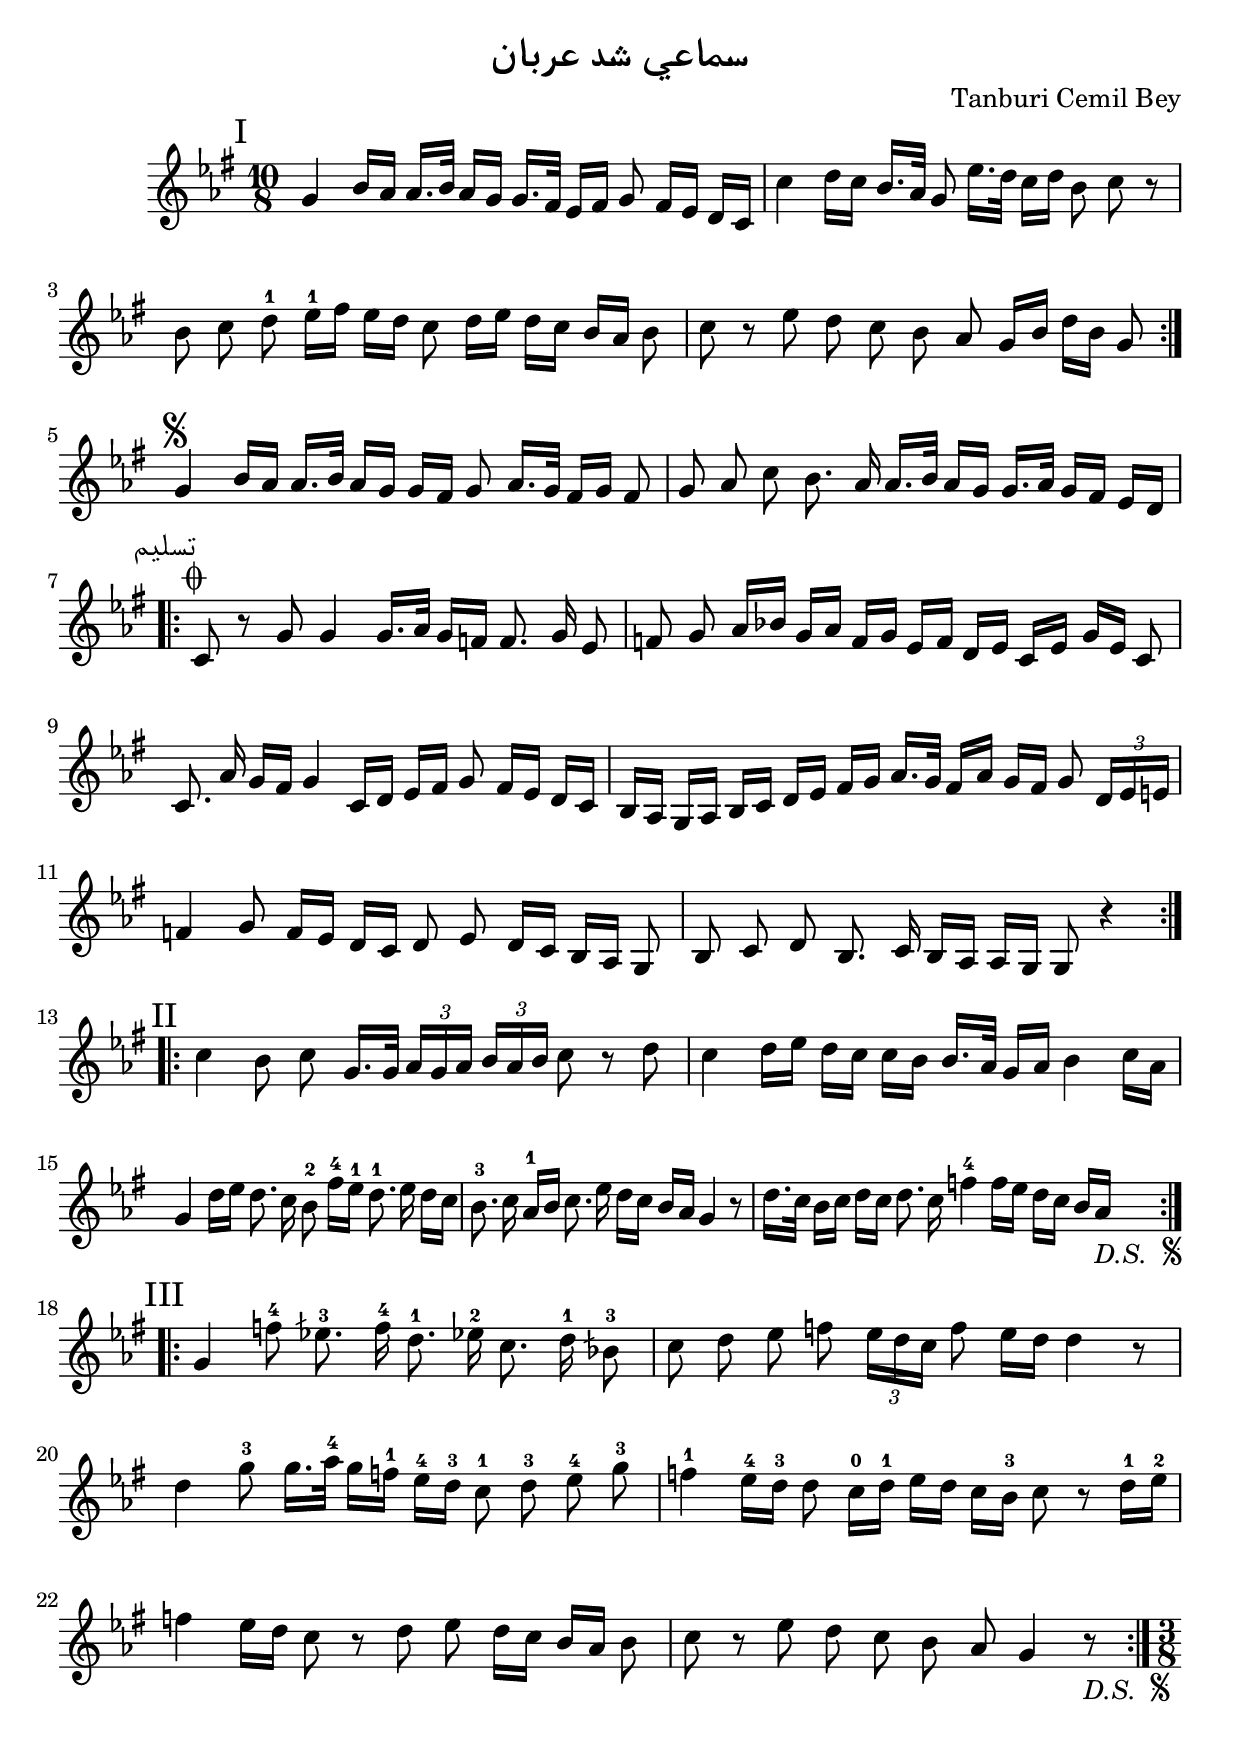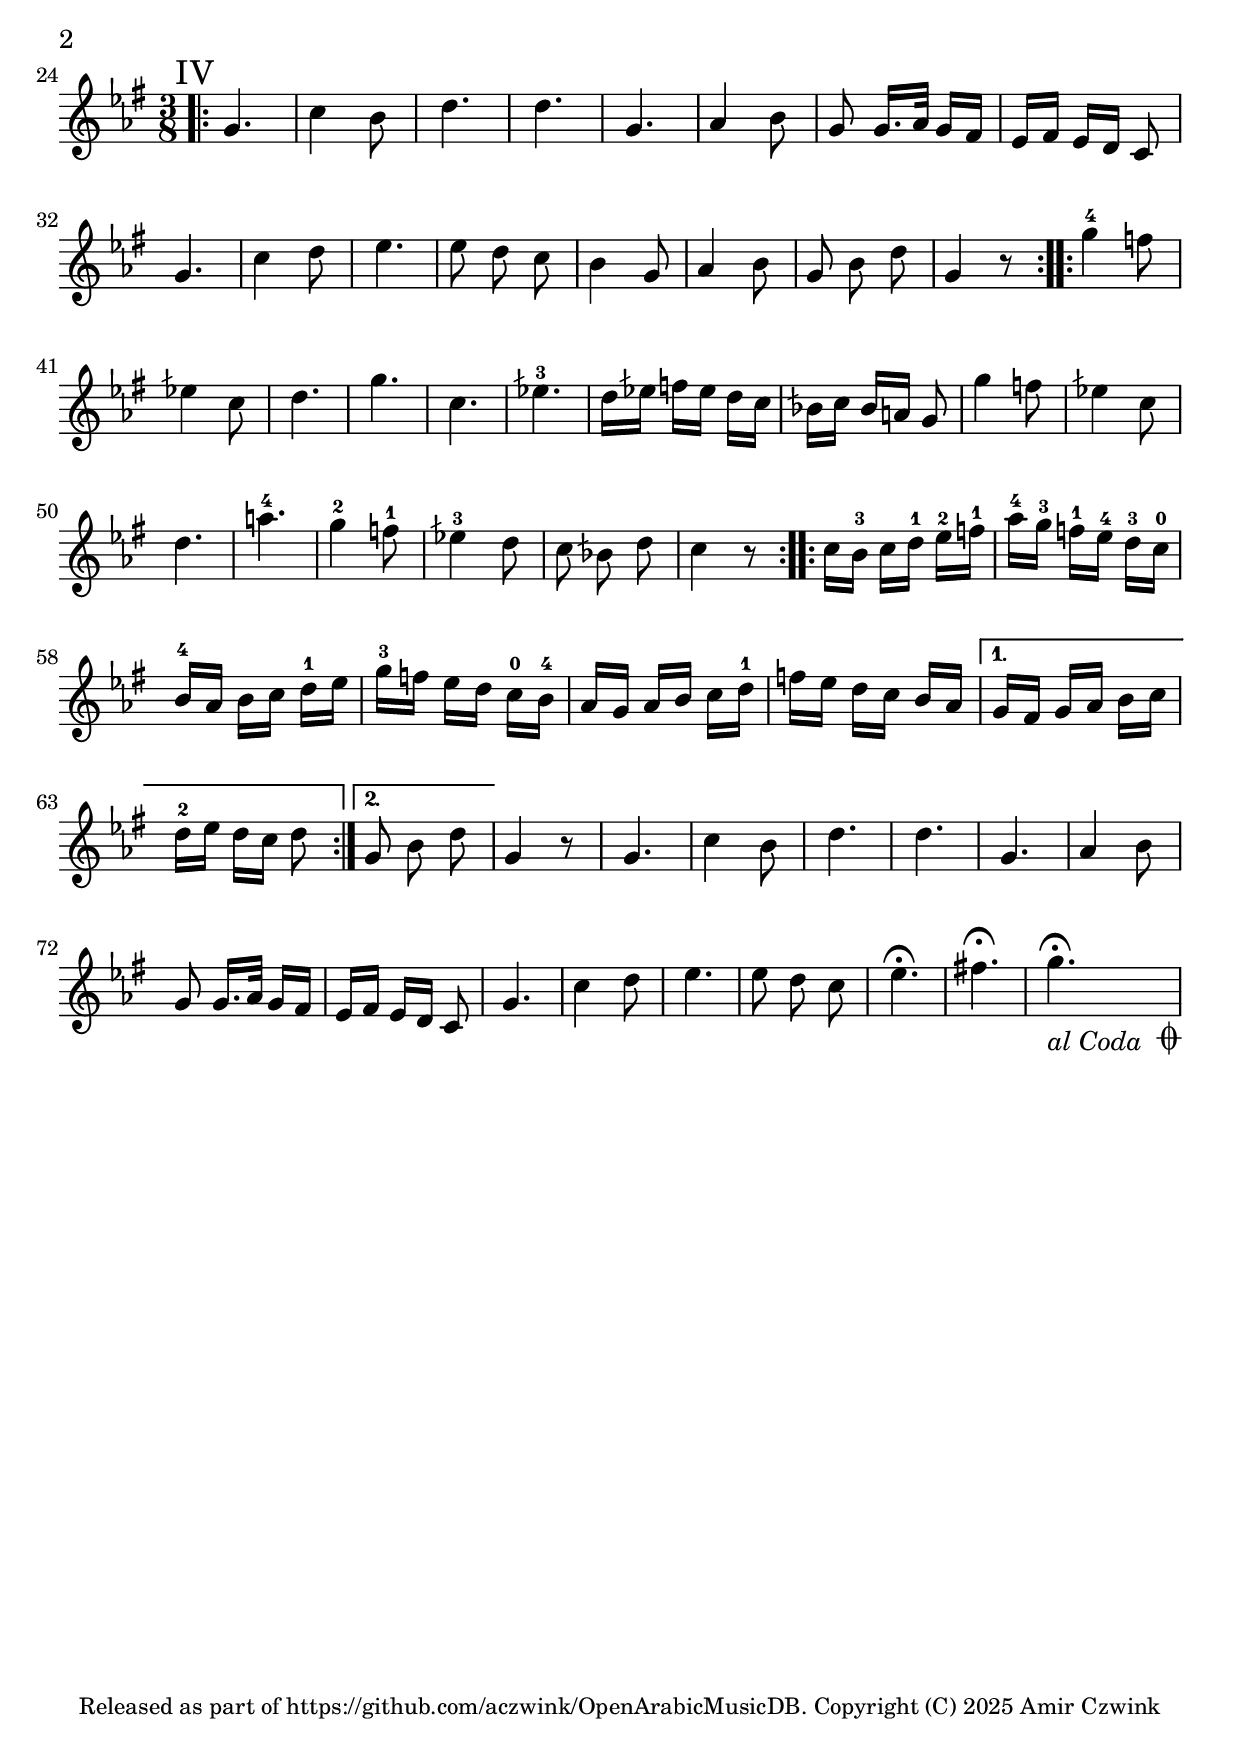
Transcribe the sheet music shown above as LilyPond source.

%  OpenArabicMusicDB
%  Copyright (C) 2025 Amir Czwink (amir130@hotmail.de)
  
%  This program is free software: you can redistribute it and/or modify
%  it under the terms of the GNU Affero General Public License as published by
%  the Free Software Foundation, either version 3 of the License, or
%  (at your option) any later version.
  
%  This program is distributed in the hope that it will be useful,
%  but WITHOUT ANY WARRANTY; without even the implied warranty of
%  MERCHANTABILITY or FITNESS FOR A PARTICULAR PURPOSE.  See the
%  GNU Affero General Public License for more details.
 
%  You should have received a copy of the GNU Affero General Public License
%  along with this program.  If not, see <http://www.gnu.org/licenses/>.
\version "2.20.0"
\include "arabic.ly"
\language "italiano"

\header
{
	title = "سماعي شد عربان"
	composer = "Tanburi Cemil Bey"
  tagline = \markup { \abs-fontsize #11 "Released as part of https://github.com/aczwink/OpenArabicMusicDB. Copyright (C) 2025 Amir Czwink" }
}

#(set-global-staff-size 23)

\score {
  \header {
    piece = ""
  }
  \new Staff \relative sol'
  {
    \set Staff.extraNatural = ##f
    \key sol \hijaz_kar
    \time 10/8
    
    \set Timing.beamExceptions = #'()
    \set Timing.baseMoment = #(ly:make-moment 1/8)
    \set Timing.beatStructure = 1,1,1,1,1,1,1,1,1,1
    
    \mark "I"
    \repeat volta 2
    {
      sol4 si16 lab lab16. si32 lab16 sol sol16. fad32 mib16 fad sol8 fad16 mib re do |
      do'4 re16 do si16. lab32 sol8 mib'16. re32 do16 re si8 do r |
      si do re-1 mib16-1 fad mib re do8 re16 mib re do si lab si8 |
      do r mib re do si lab sol16 si re si sol8 |
    }
    \break
    
    %bridge
    sol4^\markup { \musicglyph "scripts.segno" } si16 lab lab16. si32 lab16 sol sol fad sol8 lab16. sol32 fad16 sol fad8 |
    sol lab do si8. lab16 lab16. si32 lab16 sol sol16. lab32 sol16 fad mib re |
    
    \mark "تسليم"
    \repeat volta 2
    {
      do8^\markup{ \musicglyph "scripts.coda" } r8 sol' sol4 sol16. lab32 sol16 fa fa8. sol16 mib8 |
      fa sol lab16 sib sol lab fa sol mib fa re mib do mib sol mib do8 |
      do8. lab'16 sol fad sol4 do,16 re mib fad sol8 fad16 mib re do |
      si lab sol lab si do re mib fad sol lab16. sol32 fad16 lab sol fad sol8 \tuplet 3/2 { re16 mib mi } |
      fa4 sol8 fa16 mib re do re8 mib re16 do si lab sol8 |
      si do re si8. do16 si lab lab sol sol8 r4 |
    }
    \break
    
    \mark "II"
    \repeat volta 2
    {
      do'4 si8 do sol16. sol32 \tuplet 3/2 { lab16 sol lab } \tuplet 3/2 { si lab si } do8 r re |
      do4 re16 mib re do do si si16. lab32 sol16 lab si4 do16 lab |
      sol4 re'16 mib re8. do16 si8-2 fad'16-4 mib-1 re8.-1 mib16 re do |
      si8.-3 do16 lab-1 si do8. mib16 re do si lab sol4 r8 |
      re'16. do32 si16 do re do re8. do16 fa4-4 fa16 mib re do si lab-\markup { \italic "D.S. " \tiny \raise #1 \musicglyph "scripts.segno"} |
    }
    \break
    
    \mark "III"
    \repeat volta 2
    {
      sol4 fa'8-4 misb8.-3 fa16-4 re8.-1 mib16-2 do8. re16-1 sisb8-3 |
      do re mib fa \tuplet 3/2 { mib16 re do } fa8 mib16 re re4 r8 |
      re4 sol8-3 sol16. lab32-4 sol16 fa-1 mib-4 re-3 do8-1 re-3 mib-4 sol-3 |
      fa4-1 mib16-4 re-3 re8 do16-0 re-1 mib re do si-3 do8 r re16-1 mib-2 |
      fa4 mib16 re do8 r re mib re16 do si lab si8 |
      do r mib re do si lab sol4 r8-\markup { \italic "D.S. " \tiny \raise #1 \musicglyph "scripts.segno"} |
    }
    \break
    
    \mark \markup { "IV" }
    \time 3/8
    \set Timing.beamExceptions = #'()
    \set Timing.baseMoment = #(ly:make-moment 1/8)
    \set Timing.beatStructure = 1,1,1
    \repeat volta 2
    {
      sol4. |
      do4 si8 |
      re4. |
      re |
      sol, |
      lab4 si8 |
      sol sol16. lab32 sol16 fad |
      mib fad mib re do8 |
      sol'4. |
      do4 re8 |
      mib4. |
      mib8 re do |
      si4 sol8 |
      lab4 si8 |
      sol si re |
      sol,4 r8 |
    }
    \repeat volta 2
    {
      sol'4-4 fa8 |
      misb4 do8 |
      re4. |
      sol |
      do, |
      misb-3 |
      re16 misb fa misb re do |
      sisb do sisb la sol8 |
      sol'4 fa8 |
      misb4 do8 |
      re4. |
      la'-4 |
      sol4-2 fa8-1 |
      misb4-3 re8 |
      do sisb re |
      do4 r8 |
    }
    \repeat volta 2
    {
      do16 si-3 do re-1 mib-2 fa-1 |
      lab-4 sol-3 fa-1 mib-4 re-3 do-0 |
      si-4 lab si do re-1 mib |
      sol-3 fa mib re do-0 si-4 |
      lab sol lab si do re-1 |
      fa mib re do si lab |
      \alternative
      {
        { sol fad sol lab si do | re-2 mib re do re8 |}
        { sol, si re | }
      }
    }
    sol,4 r8 |
    sol4. |
    do4 si8 |
    re4. |
    re |
    sol, |
    lab4 si8 |
    sol sol16. lab32 sol16 fad |
    mib fad mib re do8 |
    sol'4. |
    do4 re8 |
    mib4. |
    mib8 re do |
    mib4.\fermata |
    fad!\fermata |
    sol\fermata-\markup { \italic "al Coda " \raise #1 \musicglyph "scripts.coda" } |
  }
}